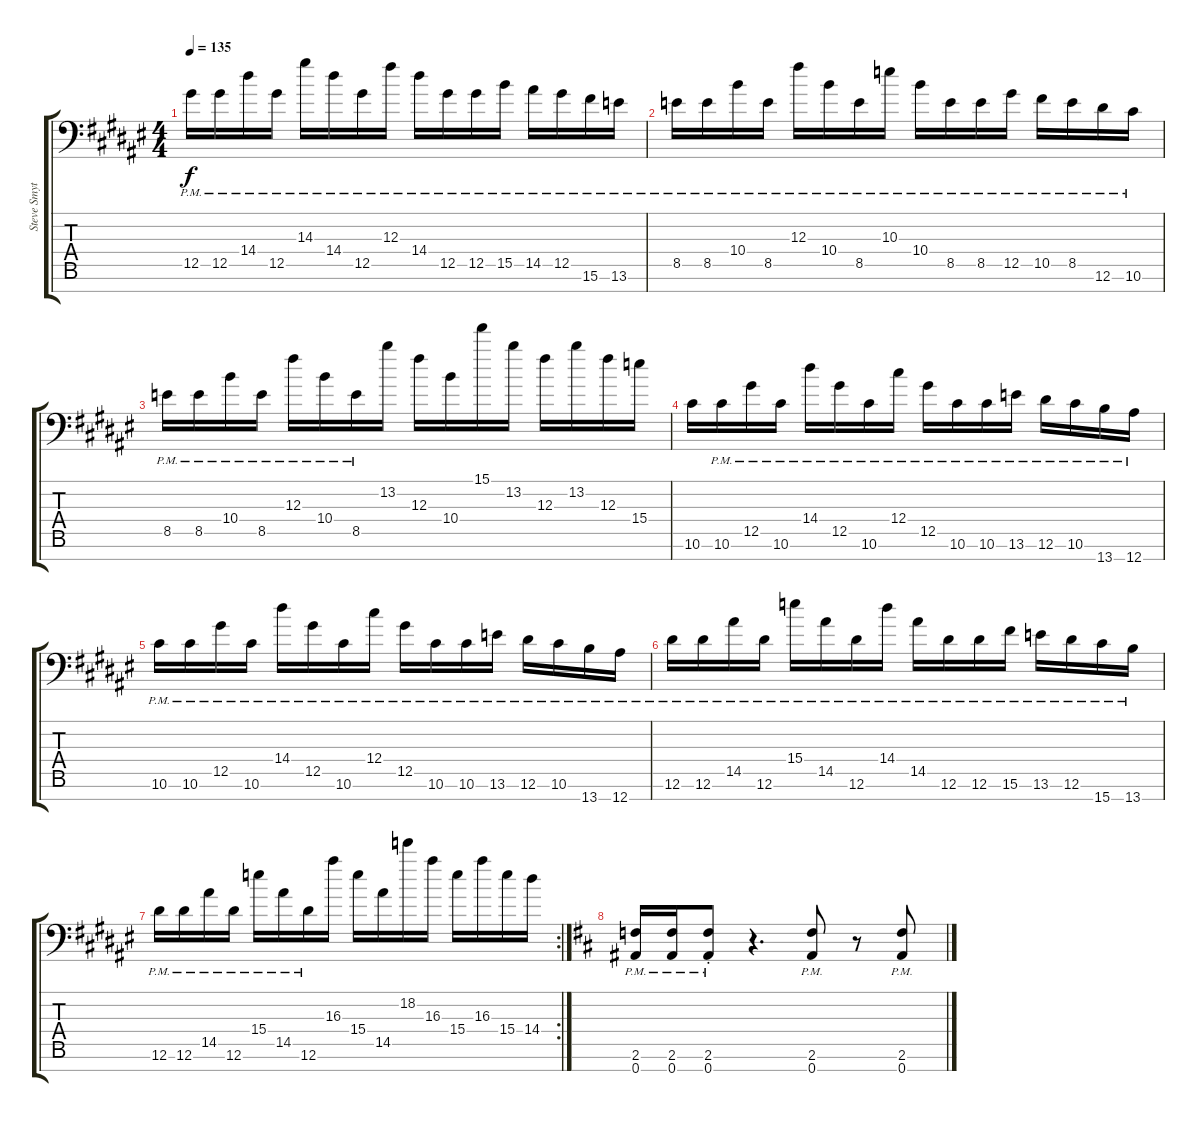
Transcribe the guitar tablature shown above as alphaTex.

\track ("Steve Smyth" "Steve Smyt") {instrument distortionguitar}
\staff {score tabs}
\tuning (Eb4 Bb3 Gb3 Db3 Ab2 Eb2 Bb1) {hide}
\ts (4 4)
\tempo 135
\clef f4
\ks f#
12.5{pm}.16{dy f} 12.5{pm}.16 14.4{pm}.16 12.5{pm}.16 14.3{pm}.16 14.4{pm}.16 12.5{pm}.16 12.3{pm}.16 14.4{pm}.16 12.5{pm}.16 12.5{pm}.16 15.5{pm}.16 14.5{pm}.16 12.5{pm}.16 15.6{pm}.16 13.6{pm}.16 |
8.5{pm}.16 8.5{pm}.16 10.4{pm}.16 8.5{pm}.16 12.3{pm}.16 10.4{pm}.16 8.5{pm}.16 10.3{pm}.16 10.4{pm}.16 8.5{pm}.16 8.5{pm}.16 12.5{pm}.16 10.5{pm}.16 8.5{pm}.16 12.6{pm}.16 10.6{pm}.16 |
8.5{pm}.16 8.5{pm}.16 10.4{pm}.16 8.5{pm}.16 12.3{pm}.16 10.4{pm}.16 8.5{pm}.16 13.2.16 12.3.16 10.4.16 15.1.16 13.2.16 12.3.16 13.2.16 12.3.16 15.4.16 |
10.6.16 10.6{pm}.16 12.5{pm}.16 10.6{pm}.16 14.4{pm}.16 12.5{pm}.16 10.6{pm}.16 12.4{pm}.16 12.5{pm}.16 10.6{pm}.16 10.6{pm}.16 13.6{pm}.16 12.6{pm}.16 10.6{pm}.16 13.7{pm}.16 12.7{pm}.16 |
10.6{pm}.16 10.6{pm}.16 12.5{pm}.16 10.6{pm}.16 14.4{pm}.16 12.5{pm}.16 10.6{pm}.16 12.4{pm}.16 12.5{pm}.16 10.6{pm}.16 10.6{pm}.16 13.6{pm}.16 12.6{pm}.16 10.6{pm}.16 13.7{pm}.16 12.7{pm}.16 |
12.6{pm}.16 12.6{pm}.16 14.5{pm}.16 12.6{pm}.16 15.4{pm}.16 14.5{pm}.16 12.6{pm}.16 14.4{pm}.16 14.5{pm}.16 12.6{pm}.16 12.6{pm}.16 15.6{pm}.16 13.6{pm}.16 12.6{pm}.16 15.7{pm}.16 13.7{pm}.16 |
\rc 2
12.6{pm}.16 12.6{pm}.16 14.5{pm}.16 12.6{pm}.16 15.4{pm}.16 14.5{pm}.16 12.6{pm}.16 16.3.16 15.4.16 14.5.16 18.2.16 16.3.16 15.4.16 16.3.16 15.4.16 14.4.16 |
\ks d
(2.6{pm} 0.7{pm}).16 (2.6{pm} 0.7{pm}).16 (2.6{pm st} 0.7{pm st}).8 r.4{d} (2.6{pm} 0.7{pm}).8 r.8 (2.6{pm} 0.7{pm}).8
